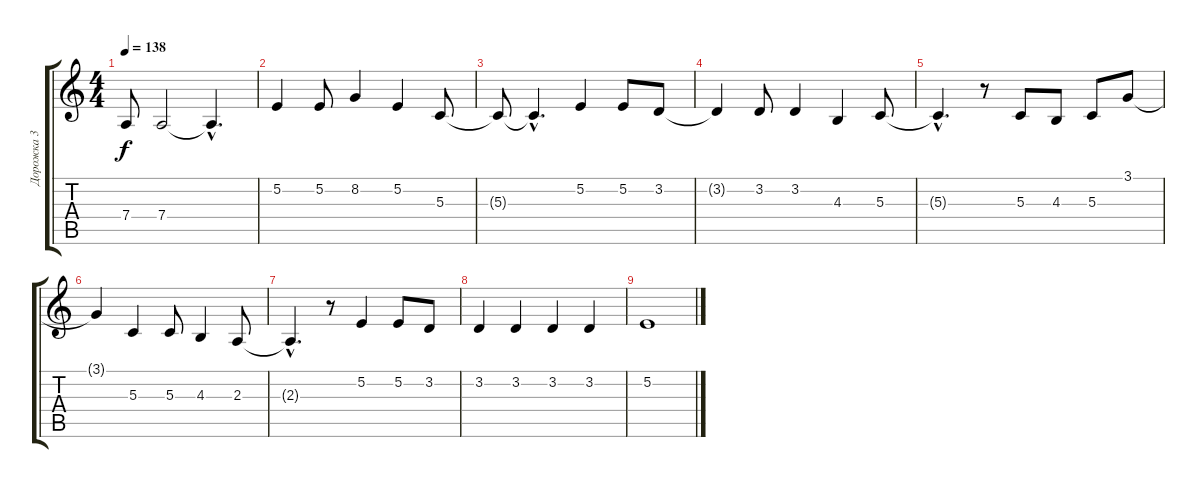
\track ("Дорожка 3" "Дорожка 3") {instrument choiraahs}
\staff {score tabs}
\tuning (E4 B3 G3 D3 A2 E2) {hide}
\ts (4 4)
\tempo 138
\clef g2
\ks c
7.4.8{dy f} 7.4.2 7.4{hac t}.4{d} |
5.2.4 5.2.8 8.2.4 5.2.4 5.3.8 |
5.3{t}.8 5.3{hac t}.4{d} 5.2.4 5.2.8 3.2.8 |
3.2{t}.4 3.2.8 3.2.4 4.3.4 5.3.8 |
5.3{hac t}.4{d} r.8 5.3.8 4.3.8 5.3.8 3.1.8 |
3.1{t}.4 5.3.4 5.3.8 4.3.4 2.3.8 |
2.3{hac t}.4{d} r.8 5.2.4 5.2.8 3.2.8 |
3.2.4 3.2.4 3.2.4 3.2.4 |
5.2.1
